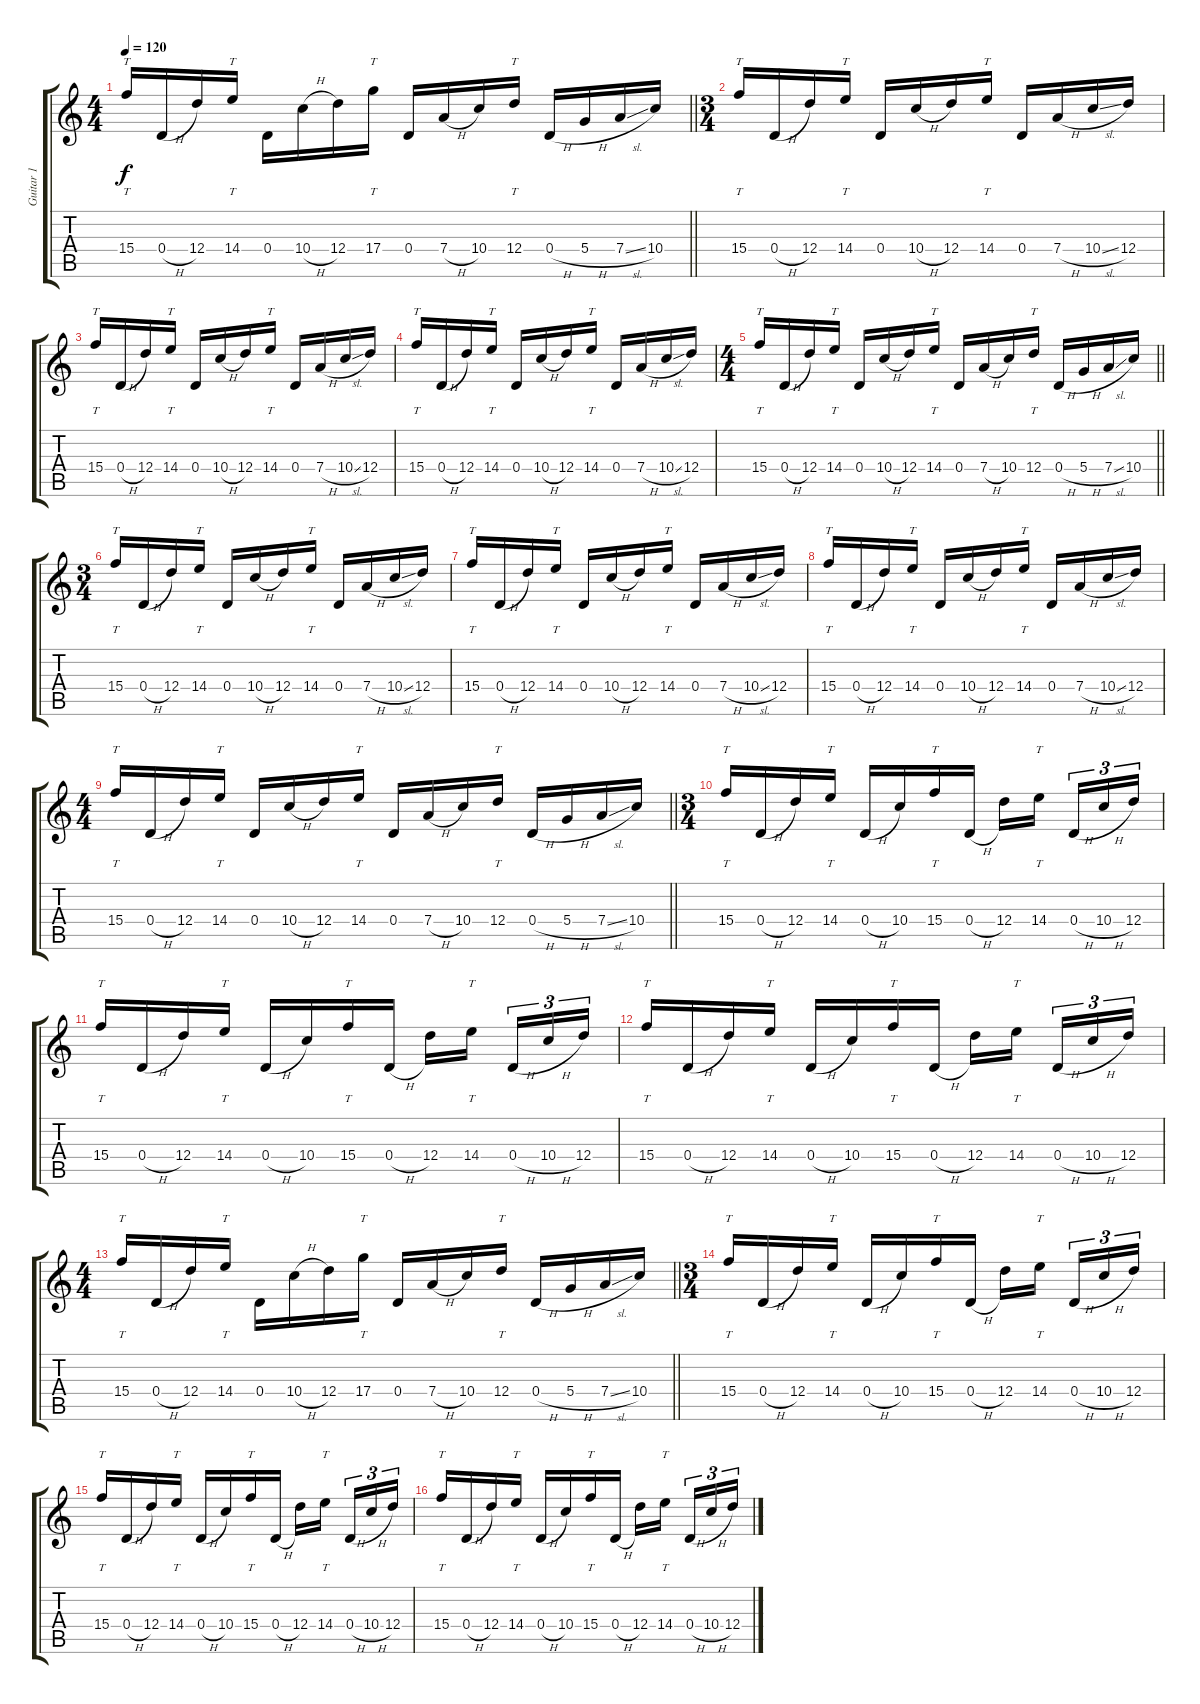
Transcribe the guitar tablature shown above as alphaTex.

\track ("Guitar 1" "Guitar 1") {instrument electricguitarjazz}
\staff {score tabs}
\tuning (E4 B3 G3 D3 A2 D2) {hide}
\ts (4 4)
\tempo 120
\clef g2
\barLineRight lightlight
\ks c
15.4.16{tt dy f} 0.4{h}.16 12.4.16 14.4.16{tt} 0.4.16 10.4{h}.16 12.4.16 17.4.16{tt} 0.4.16 7.4{h}.16 10.4.16 12.4.16{tt} 0.4{h}.16 5.4{h}.16 7.4{sl}.16 10.4.16 |
\ts (3 4)
15.4.16{tt} 0.4{h}.16 12.4.16 14.4.16{tt} 0.4.16 10.4{h}.16 12.4.16 14.4.16{tt} 0.4.16 7.4{h}.16 10.4{sl}.16 12.4.16 |
15.4.16{tt} 0.4{h}.16 12.4.16 14.4.16{tt} 0.4.16 10.4{h}.16 12.4.16 14.4.16{tt} 0.4.16 7.4{h}.16 10.4{sl}.16 12.4.16 |
15.4.16{tt} 0.4{h}.16 12.4.16 14.4.16{tt} 0.4.16 10.4{h}.16 12.4.16 14.4.16{tt} 0.4.16 7.4{h}.16 10.4{sl}.16 12.4.16 |
\ts (4 4)
\barLineRight lightlight
15.4.16{tt} 0.4{h}.16 12.4.16 14.4.16{tt} 0.4.16 10.4{h}.16 12.4.16 14.4.16{tt} 0.4.16 7.4{h}.16 10.4.16 12.4.16{tt} 0.4{h}.16 5.4{h}.16 7.4{sl}.16 10.4.16 |
\ts (3 4)
15.4.16{tt} 0.4{h}.16 12.4.16 14.4.16{tt} 0.4.16 10.4{h}.16 12.4.16 14.4.16{tt} 0.4.16 7.4{h}.16 10.4{sl}.16 12.4.16 |
15.4.16{tt} 0.4{h}.16 12.4.16 14.4.16{tt} 0.4.16 10.4{h}.16 12.4.16 14.4.16{tt} 0.4.16 7.4{h}.16 10.4{sl}.16 12.4.16 |
15.4.16{tt} 0.4{h}.16 12.4.16 14.4.16{tt} 0.4.16 10.4{h}.16 12.4.16 14.4.16{tt} 0.4.16 7.4{h}.16 10.4{sl}.16 12.4.16 |
\ts (4 4)
\barLineRight lightlight
15.4.16{tt} 0.4{h}.16 12.4.16 14.4.16{tt} 0.4.16 10.4{h}.16 12.4.16 14.4.16{tt} 0.4.16 7.4{h}.16 10.4.16 12.4.16{tt} 0.4{h}.16 5.4{h}.16 7.4{sl}.16 10.4.16 |
\ts (3 4)
15.4.16{tt} 0.4{h}.16 12.4.16 14.4.16{tt} 0.4{h}.16 10.4.16 15.4.16{tt} 0.4{h}.16 12.4.16 14.4.16{tt beam splitsecondary} 0.4{h}.16{tu (3 2)} 10.4{h}.16{tu (3 2)} 12.4.16{tu (3 2)} |
15.4.16{tt} 0.4{h}.16 12.4.16 14.4.16{tt} 0.4{h}.16 10.4.16 15.4.16{tt} 0.4{h}.16 12.4.16 14.4.16{tt beam splitsecondary} 0.4{h}.16{tu (3 2)} 10.4{h}.16{tu (3 2)} 12.4.16{tu (3 2)} |
15.4.16{tt} 0.4{h}.16 12.4.16 14.4.16{tt} 0.4{h}.16 10.4.16 15.4.16{tt} 0.4{h}.16 12.4.16 14.4.16{tt beam splitsecondary} 0.4{h}.16{tu (3 2)} 10.4{h}.16{tu (3 2)} 12.4.16{tu (3 2)} |
\ts (4 4)
\barLineRight lightlight
15.4.16{tt} 0.4{h}.16 12.4.16 14.4.16{tt} 0.4.16 10.4{h}.16 12.4.16 17.4.16{tt} 0.4.16 7.4{h}.16 10.4.16 12.4.16{tt} 0.4{h}.16 5.4{h}.16 7.4{sl}.16 10.4.16 |
\ts (3 4)
15.4.16{tt} 0.4{h}.16 12.4.16 14.4.16{tt} 0.4{h}.16 10.4.16 15.4.16{tt} 0.4{h}.16 12.4.16 14.4.16{tt beam splitsecondary} 0.4{h}.16{tu (3 2)} 10.4{h}.16{tu (3 2)} 12.4.16{tu (3 2)} |
15.4.16{tt} 0.4{h}.16 12.4.16 14.4.16{tt} 0.4{h}.16 10.4.16 15.4.16{tt} 0.4{h}.16 12.4.16 14.4.16{tt beam splitsecondary} 0.4{h}.16{tu (3 2)} 10.4{h}.16{tu (3 2)} 12.4.16{tu (3 2)} |
15.4.16{tt} 0.4{h}.16 12.4.16 14.4.16{tt} 0.4{h}.16 10.4.16 15.4.16{tt} 0.4{h}.16 12.4.16 14.4.16{tt beam splitsecondary} 0.4{h}.16{tu (3 2)} 10.4{h}.16{tu (3 2)} 12.4.16{tu (3 2)}
